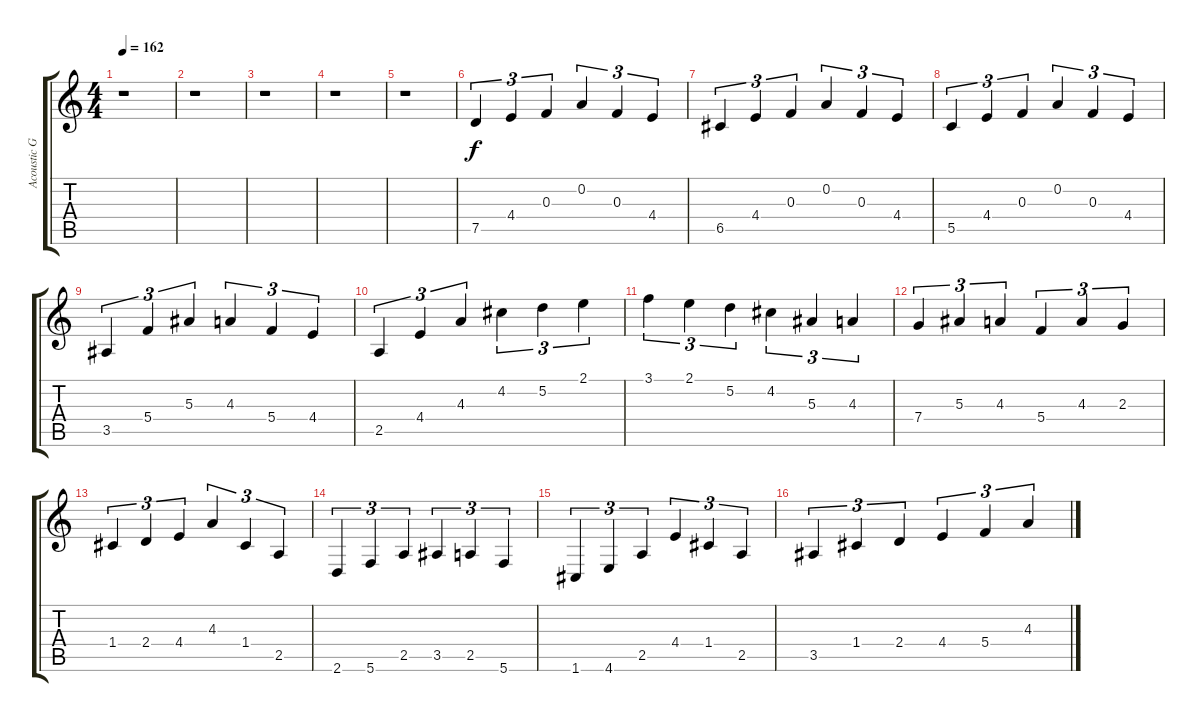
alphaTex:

\track ("Acoustic Gtr" "Acoustic G") {instrument acousticguitarsteel}
\staff {score tabs}
\tuning (D4 A3 F3 C3 G2 C2) {hide}
\ts (4 4)
\tempo 162
\clef g2
\ks c
r.1{dy f} |
r.1 |
r.1 |
r.1 |
r.1 |
7.5.4{tu (3 2)} 4.4.4{tu (3 2)} 0.3.4{tu (3 2)} 0.2.4{tu (3 2)} 0.3.4{tu (3 2)} 4.4.4{tu (3 2)} |
6.5.4{tu (3 2)} 4.4.4{tu (3 2)} 0.3.4{tu (3 2)} 0.2.4{tu (3 2)} 0.3.4{tu (3 2)} 4.4.4{tu (3 2)} |
5.5.4{tu (3 2)} 4.4.4{tu (3 2)} 0.3.4{tu (3 2)} 0.2.4{tu (3 2)} 0.3.4{tu (3 2)} 4.4.4{tu (3 2)} |
3.5.4{tu (3 2)} 5.4.4{tu (3 2)} 5.3.4{tu (3 2)} 4.3.4{tu (3 2)} 5.4.4{tu (3 2)} 4.4.4{tu (3 2)} |
2.5.4{tu (3 2)} 4.4.4{tu (3 2)} 4.3.4{tu (3 2)} 4.2.4{tu (3 2)} 5.2.4{tu (3 2)} 2.1.4{tu (3 2)} |
3.1.4{tu (3 2)} 2.1.4{tu (3 2)} 5.2.4{tu (3 2)} 4.2.4{tu (3 2)} 5.3.4{tu (3 2)} 4.3.4{tu (3 2)} |
7.4.4{tu (3 2)} 5.3.4{tu (3 2)} 4.3.4{tu (3 2)} 5.4.4{tu (3 2)} 4.3.4{tu (3 2)} 2.3.4{tu (3 2)} |
1.4.4{tu (3 2)} 2.4.4{tu (3 2)} 4.4.4{tu (3 2)} 4.3.4{tu (3 2)} 1.4.4{tu (3 2)} 2.5.4{tu (3 2)} |
2.6.4{tu (3 2)} 5.6.4{tu (3 2)} 2.5.4{tu (3 2)} 3.5.4{tu (3 2)} 2.5.4{tu (3 2)} 5.6.4{tu (3 2)} |
1.6.4{tu (3 2)} 4.6.4{tu (3 2)} 2.5.4{tu (3 2)} 4.4.4{tu (3 2)} 1.4.4{tu (3 2)} 2.5.4{tu (3 2)} |
3.5.4{tu (3 2)} 1.4.4{tu (3 2)} 2.4.4{tu (3 2)} 4.4.4{tu (3 2)} 5.4.4{tu (3 2)} 4.3.4{tu (3 2)}
